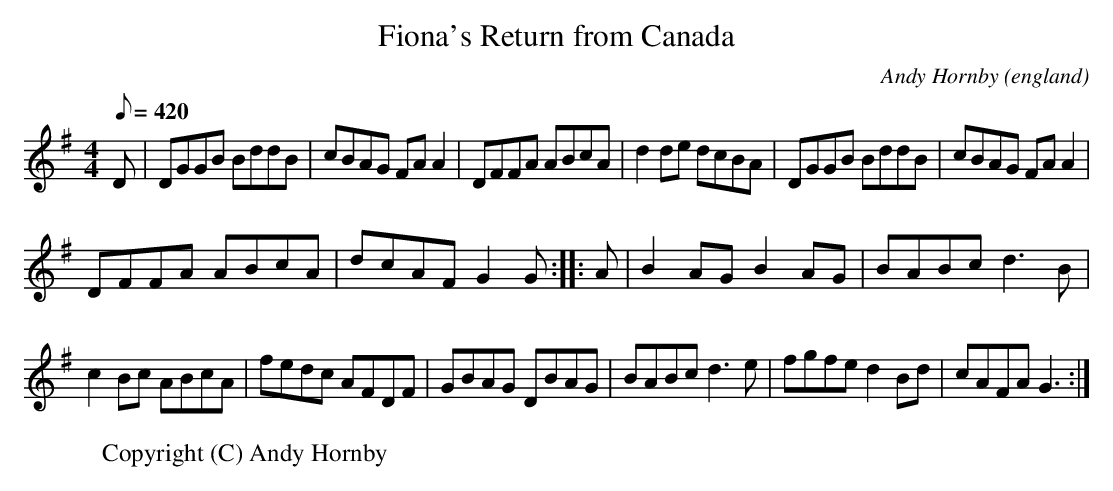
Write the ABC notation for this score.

X:1
T:Fiona's Return from Canada
O:england
M:4/4
Q:1/8=420
C:Andy Hornby
K:G
D|\
DGGB BddB| cBAG FAA2| DFFA ABcA|d2de dcBA|\
DGGB BddB|cBAG FAA2|
DFFA ABcA|dcAF G2G ::\
A|\
B2AG B2AG|BABc d3B|
c2Bc ABcA|fedc AFDF|\
GBAG DBAG|BABc d3e|fgfe d2Bd|cAFA G3:|
W:Copyright (C) Andy Hornby
